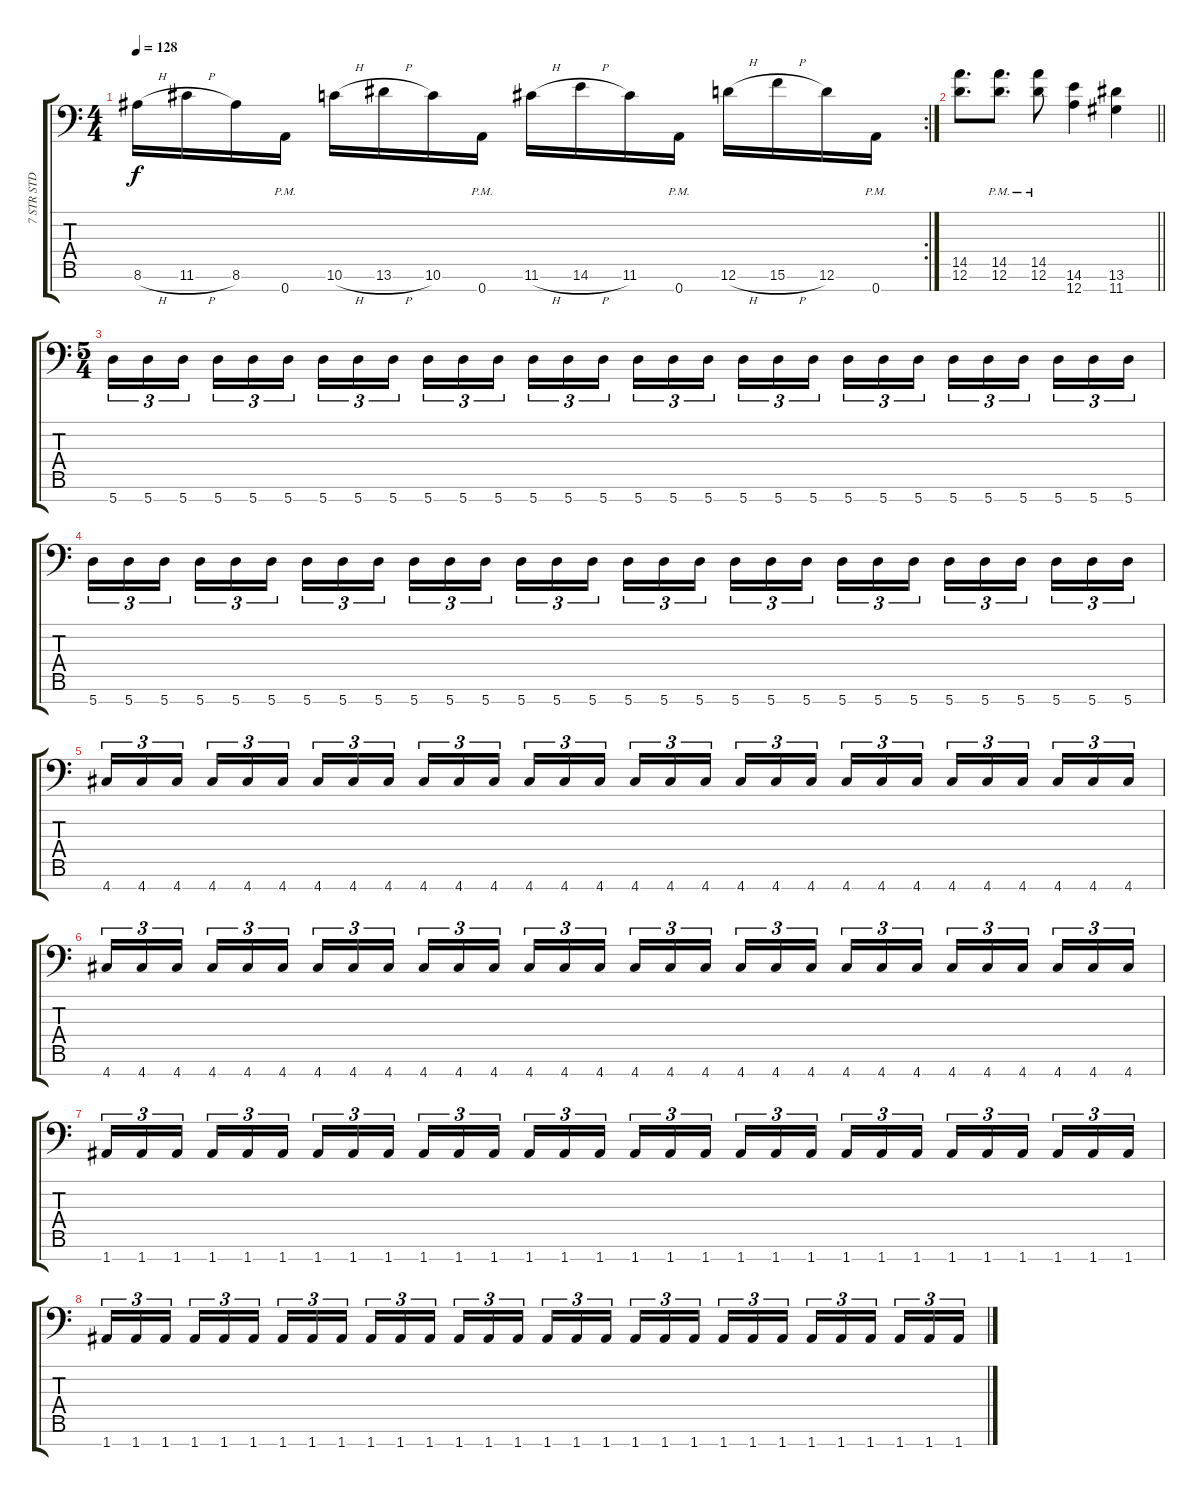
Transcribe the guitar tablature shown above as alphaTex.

\track ("7 STR STD A" "7 STR STD ") {instrument overdrivenguitar}
\staff {score tabs}
\tuning (D4 A3 F3 C3 G2 D2 A1) {hide}
\rc 2
\ts (4 4)
\tempo 128
\clef f4
\ks c
8.6{h}.16{dy f} 11.6{h}.16 8.6.16 0.7{pm}.16 10.6{h}.16 13.6{h}.16 10.6.16 0.7{pm}.16 11.6{h}.16 14.6{h}.16 11.6.16 0.7{pm}.16 12.6{h}.16 15.6{h}.16 12.6.16 0.7{pm}.16 |
\barLineRight lightlight
(14.5 12.6).8{d} (14.5{pm} 12.6{pm}).8{d} (14.5{pm} 12.6{pm}).8 (14.6 12.7).4 (13.6 11.7).4 |
\ts (5 4)
5.7.16{tu (3 2) balance 8} 5.7.16{tu (3 2)} 5.7.16{tu (3 2) beam splitsecondary} 5.7.16{tu (3 2)} 5.7.16{tu (3 2)} 5.7.16{tu (3 2)} 5.7.16{tu (3 2)} 5.7.16{tu (3 2)} 5.7.16{tu (3 2) beam splitsecondary} 5.7.16{tu (3 2)} 5.7.16{tu (3 2)} 5.7.16{tu (3 2)} 5.7.16{tu (3 2)} 5.7.16{tu (3 2)} 5.7.16{tu (3 2) beam splitsecondary} 5.7.16{tu (3 2)} 5.7.16{tu (3 2)} 5.7.16{tu (3 2)} 5.7.16{tu (3 2)} 5.7.16{tu (3 2)} 5.7.16{tu (3 2) beam splitsecondary} 5.7.16{tu (3 2)} 5.7.16{tu (3 2)} 5.7.16{tu (3 2)} 5.7.16{tu (3 2)} 5.7.16{tu (3 2)} 5.7.16{tu (3 2) beam splitsecondary} 5.7.16{tu (3 2)} 5.7.16{tu (3 2)} 5.7.16{tu (3 2)} |
5.7.16{tu (3 2)} 5.7.16{tu (3 2)} 5.7.16{tu (3 2) beam splitsecondary} 5.7.16{tu (3 2)} 5.7.16{tu (3 2)} 5.7.16{tu (3 2)} 5.7.16{tu (3 2)} 5.7.16{tu (3 2)} 5.7.16{tu (3 2) beam splitsecondary} 5.7.16{tu (3 2)} 5.7.16{tu (3 2)} 5.7.16{tu (3 2)} 5.7.16{tu (3 2)} 5.7.16{tu (3 2)} 5.7.16{tu (3 2) beam splitsecondary} 5.7.16{tu (3 2)} 5.7.16{tu (3 2)} 5.7.16{tu (3 2)} 5.7.16{tu (3 2)} 5.7.16{tu (3 2)} 5.7.16{tu (3 2) beam splitsecondary} 5.7.16{tu (3 2)} 5.7.16{tu (3 2)} 5.7.16{tu (3 2)} 5.7.16{tu (3 2)} 5.7.16{tu (3 2)} 5.7.16{tu (3 2) beam splitsecondary} 5.7.16{tu (3 2)} 5.7.16{tu (3 2)} 5.7.16{tu (3 2)} |
4.7.16{tu (3 2)} 4.7.16{tu (3 2)} 4.7.16{tu (3 2) beam splitsecondary} 4.7.16{tu (3 2)} 4.7.16{tu (3 2)} 4.7.16{tu (3 2)} 4.7.16{tu (3 2)} 4.7.16{tu (3 2)} 4.7.16{tu (3 2) beam splitsecondary} 4.7.16{tu (3 2)} 4.7.16{tu (3 2)} 4.7.16{tu (3 2)} 4.7.16{tu (3 2)} 4.7.16{tu (3 2)} 4.7.16{tu (3 2) beam splitsecondary} 4.7.16{tu (3 2)} 4.7.16{tu (3 2)} 4.7.16{tu (3 2)} 4.7.16{tu (3 2)} 4.7.16{tu (3 2)} 4.7.16{tu (3 2) beam splitsecondary} 4.7.16{tu (3 2)} 4.7.16{tu (3 2)} 4.7.16{tu (3 2)} 4.7.16{tu (3 2)} 4.7.16{tu (3 2)} 4.7.16{tu (3 2) beam splitsecondary} 4.7.16{tu (3 2)} 4.7.16{tu (3 2)} 4.7.16{tu (3 2)} |
4.7.16{tu (3 2)} 4.7.16{tu (3 2)} 4.7.16{tu (3 2) beam splitsecondary} 4.7.16{tu (3 2)} 4.7.16{tu (3 2)} 4.7.16{tu (3 2)} 4.7.16{tu (3 2)} 4.7.16{tu (3 2)} 4.7.16{tu (3 2) beam splitsecondary} 4.7.16{tu (3 2)} 4.7.16{tu (3 2)} 4.7.16{tu (3 2)} 4.7.16{tu (3 2)} 4.7.16{tu (3 2)} 4.7.16{tu (3 2) beam splitsecondary} 4.7.16{tu (3 2)} 4.7.16{tu (3 2)} 4.7.16{tu (3 2)} 4.7.16{tu (3 2)} 4.7.16{tu (3 2)} 4.7.16{tu (3 2) beam splitsecondary} 4.7.16{tu (3 2)} 4.7.16{tu (3 2)} 4.7.16{tu (3 2)} 4.7.16{tu (3 2)} 4.7.16{tu (3 2)} 4.7.16{tu (3 2) beam splitsecondary} 4.7.16{tu (3 2)} 4.7.16{tu (3 2)} 4.7.16{tu (3 2)} |
1.7.16{tu (3 2)} 1.7.16{tu (3 2)} 1.7.16{tu (3 2) beam splitsecondary} 1.7.16{tu (3 2)} 1.7.16{tu (3 2)} 1.7.16{tu (3 2)} 1.7.16{tu (3 2)} 1.7.16{tu (3 2)} 1.7.16{tu (3 2) beam splitsecondary} 1.7.16{tu (3 2)} 1.7.16{tu (3 2)} 1.7.16{tu (3 2)} 1.7.16{tu (3 2)} 1.7.16{tu (3 2)} 1.7.16{tu (3 2) beam splitsecondary} 1.7.16{tu (3 2)} 1.7.16{tu (3 2)} 1.7.16{tu (3 2)} 1.7.16{tu (3 2)} 1.7.16{tu (3 2)} 1.7.16{tu (3 2) beam splitsecondary} 1.7.16{tu (3 2)} 1.7.16{tu (3 2)} 1.7.16{tu (3 2)} 1.7.16{tu (3 2)} 1.7.16{tu (3 2)} 1.7.16{tu (3 2) beam splitsecondary} 1.7.16{tu (3 2)} 1.7.16{tu (3 2)} 1.7.16{tu (3 2)} |
1.7.16{tu (3 2)} 1.7.16{tu (3 2)} 1.7.16{tu (3 2) beam splitsecondary} 1.7.16{tu (3 2)} 1.7.16{tu (3 2)} 1.7.16{tu (3 2)} 1.7.16{tu (3 2)} 1.7.16{tu (3 2)} 1.7.16{tu (3 2) beam splitsecondary} 1.7.16{tu (3 2)} 1.7.16{tu (3 2)} 1.7.16{tu (3 2)} 1.7.16{tu (3 2)} 1.7.16{tu (3 2)} 1.7.16{tu (3 2) beam splitsecondary} 1.7.16{tu (3 2)} 1.7.16{tu (3 2)} 1.7.16{tu (3 2)} 1.7.16{tu (3 2)} 1.7.16{tu (3 2)} 1.7.16{tu (3 2) beam splitsecondary} 1.7.16{tu (3 2)} 1.7.16{tu (3 2)} 1.7.16{tu (3 2)} 1.7.16{tu (3 2)} 1.7.16{tu (3 2)} 1.7.16{tu (3 2) beam splitsecondary} 1.7.16{tu (3 2)} 1.7.16{tu (3 2)} 1.7.16{tu (3 2)}
